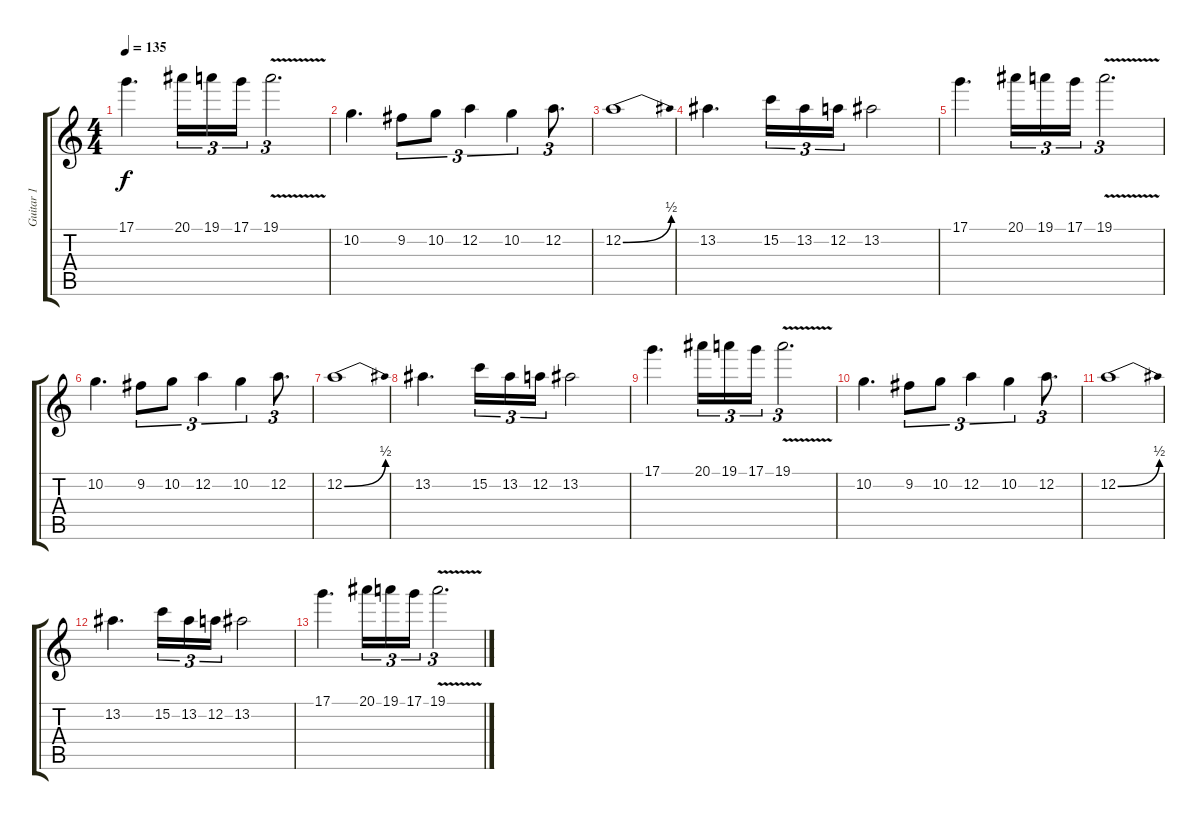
\track ("Guitar 1" "Guitar 1") {instrument distortionguitar}
\staff {score tabs}
\tuning (D4 A3 F3 C3 G2 D2) {hide}
\ts (4 4)
\tempo 135
\clef g2
\ks c
17.1.4{d dy f} 20.1.16{tu (3 2)} 19.1.16{tu (3 2)} 17.1.16{tu (3 2)} 19.1{v}.2{d tu (3 2)} |
10.2.4{d} 9.2.8{tu (3 2)} 10.2.8{tu (3 2)} 12.2.4{tu (3 2)} 10.2.4{tu (3 2)} 12.2.8{d tu (3 2)} |
12.2{be (bend 0 0 60 2)}.1 |
13.2.4{d} 15.2.16{tu (3 2)} 13.2.16{tu (3 2)} 12.2.16{tu (3 2)} 13.2.2 |
17.1.4{d} 20.1.16{tu (3 2)} 19.1.16{tu (3 2)} 17.1.16{tu (3 2)} 19.1{v}.2{d tu (3 2)} |
10.2.4{d} 9.2.8{tu (3 2)} 10.2.8{tu (3 2)} 12.2.4{tu (3 2)} 10.2.4{tu (3 2)} 12.2.8{d tu (3 2)} |
12.2{be (bend 0 0 60 2)}.1 |
13.2.4{d} 15.2.16{tu (3 2)} 13.2.16{tu (3 2)} 12.2.16{tu (3 2)} 13.2.2 |
17.1.4{d} 20.1.16{tu (3 2)} 19.1.16{tu (3 2)} 17.1.16{tu (3 2)} 19.1{v}.2{d tu (3 2)} |
10.2.4{d} 9.2.8{tu (3 2)} 10.2.8{tu (3 2)} 12.2.4{tu (3 2)} 10.2.4{tu (3 2)} 12.2.8{d tu (3 2)} |
12.2{be (bend 0 0 60 2)}.1 |
13.2.4{d} 15.2.16{tu (3 2)} 13.2.16{tu (3 2)} 12.2.16{tu (3 2)} 13.2.2 |
17.1.4{d} 20.1.16{tu (3 2)} 19.1.16{tu (3 2)} 17.1.16{tu (3 2)} 19.1{v}.2{d tu (3 2)}
